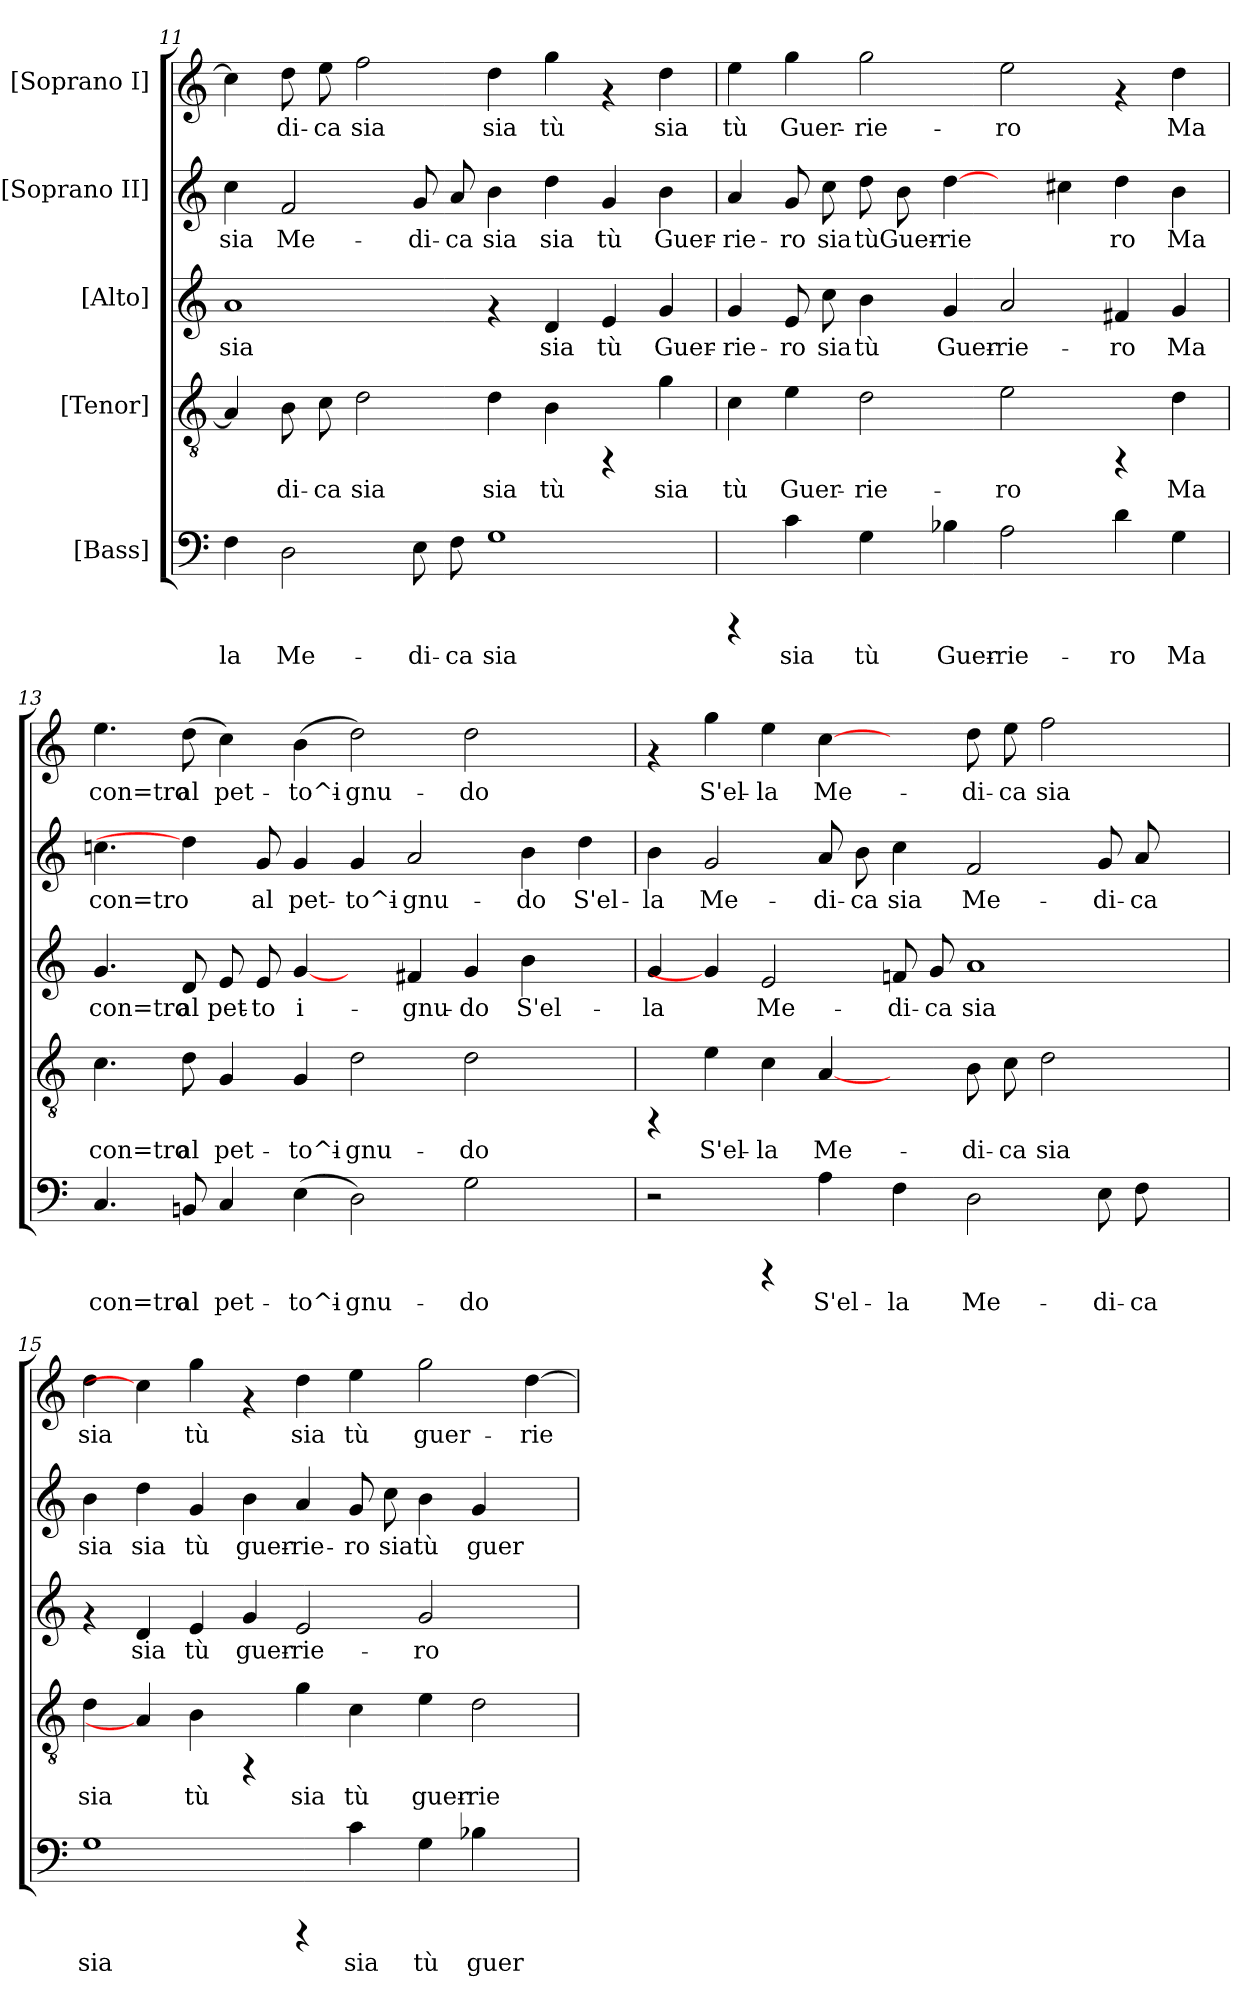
**kern	**text	**kern	**text	**kern	**text	**kern	**text	**kern	**text
*part5	*part5	*part4	*part4	*part3	*part3	*part2	*part2	*part1	*part1
*staff5	*staff5	*staff4	*staff4	*staff3	*staff3	*staff2	*staff2	*staff1	*staff1
*I"[Bass]	*	*I"[Tenor]	*	*I"[Alto]	*	*I"[Soprano II]	*	*I"[Soprano I]	*
*clefF4	*	*clefGv2	*	*clefG2	*	*clefG2	*	*clefG2	*
*k[]	*	*k[]	*	*k[]	*	*k[]	*	*k[]	*
*C:	*	*C:	*	*C:	*	*C:	*	*C:	*
=11	=11	=11	=11	=11	=11	=11	=11	=11	=11
!	!LO:LY:b:cj	!	!LO:LY:b:cj	!	!LO:LY:b:cj	!	!LO:LY:b:cj	!	!LO:LY:b:cj
4F\	-la	4A/]	--	1a	sia	4cc\	sia	4cc\]	--
!	!LO:LY:b:cj	!	!LO:LY:b:cj	!	!	!	!LO:LY:b:cj	!	!LO:LY:b:cj
2D\	Me-	8B\	-di-	.	.	2f/	Me-	8dd\	-di-
!	!	!	!LO:LY:b:cj	!	!	!	!	!	!LO:LY:b:cj
.	.	8c\	-ca	.	.	.	.	8ee\	-ca
!	!	!	!LO:LY:b:cj	!	!	!	!	!	!LO:LY:b:cj
.	.	2d\	sia	.	.	.	.	2ff\	sia
!	!LO:LY:b:cj	!	!	!	!	!	!LO:LY:b:cj	!	!
8E\	-di-	.	.	.	.	8g/	-di-	.	.
!	!LO:LY:b:cj	!	!	!	!	!	!LO:LY:b:cj	!	!
8F\	-ca	.	.	.	.	8a/	-ca	.	.
!	!LO:LY:b:cj	!	!LO:LY:b:cj	!	!	!	!LO:LY:b:cj	!	!LO:LY:b:cj
1G	sia	4d\	sia	4rf	.	4b\	sia	4dd\	sia
!	!	!	!LO:LY:b:cj	!	!LO:LY:b:cj	!	!LO:LY:b:cj	!	!LO:LY:b:cj
.	.	4B\	tù	4d/	sia	4dd\	sia	4gg\	tù
!	!	!	!	!	!LO:LY:b:cj	!	!LO:LY:b:cj	!	!
.	.	4rFF	.	4e/	tù	4g/	tù	4rf	.
!	!	!	!LO:LY:b:cj	!	!LO:LY:b:cj	!	!LO:LY:b:cj	!	!LO:LY:b:cj
.	.	4g\	sia	4g/	Guer-	4b\	Guer-	4dd\	sia
!!LO:PB:g=z
=12	=12	=12	=12	=12	=12	=12	=12	=12	=12
!	!	!	!LO:LY:b:cj	!	!LO:LY:b:cj	!	!LO:LY:b:cj	!	!LO:LY:b:cj
4rCCC	.	4c\	tù	4g/	-rie-	4a/	-rie-	4ee\	tù
!	!LO:LY:b:cj	!	!LO:LY:b:cj	!	!LO:LY:b:cj	!	!LO:LY:b:cj	!	!LO:LY:b:cj
4c\	sia	4e\	Guer-	8e/	-ro	8g/	-ro	4gg\	Guer-
!	!	!	!	!	!LO:LY:b:cj	!	!LO:LY:b:cj	!	!
.	.	.	.	8cc\	sia	8cc\	sia	.	.
!	!LO:LY:b:cj	!	!LO:LY:b:cj	!	!LO:LY:b:cj	!	!LO:LY:b:cj	!	!LO:LY:b:cj
4G\	tù	2d\	-rie-	4b\	tù	8dd\	tù	2gg\	-rie-
!	!	!	!	!	!	!	!LO:LY:b:cj	!	!
.	.	.	.	.	.	8b\	Guer-	.	.
!	!LO:LY:b:cj	!	!	!	!LO:LY:b:cj	!	!LO:LY:b:cj	!	!
4B-X\	Guer-	.	.	4g/	Guer-	[4dd\	-rie-	.	.
!	!LO:LY:b:cj	!	!LO:LY:b:cj	!	!LO:LY:b:cj	!	!	!	!LO:LY:b:cj
2A\	-rie-	2e\	-ro	2a/	-rie-	4ryy	.	2ee\	-ro
!	!	!	!	!	!	!	!LO:LY:b:cj	!	!
.	.	.	.	.	.	4cc#X\	--	.	.
!	!LO:LY:b:cj	!	!	!	!LO:LY:b:cj	!	!LO:LY:b:cj	!	!
4d\	-ro	4rFF	.	4f#X/	-ro	4dd\	-ro	4rf	.
!	!LO:LY:b:cj	!	!LO:LY:b:cj	!	!LO:LY:b:cj	!	!LO:LY:b:cj	!	!LO:LY:b:cj
4G\	Ma	4d\	Ma	4g/	Ma	4b\	Ma	4dd\	Ma
=13	=13	=13	=13	=13	=13	=13	=13	=13	=13
!	!LO:LY:b:cj	!	!LO:LY:b:cj	!	!LO:LY:b:cj	!	!LO:LY:b:cj	!	!LO:LY:b:cj
4.C/	con=tro	4.c\	con=tro	4.g/	con=tro	4.ccn\	con=tro	4.ee\	con=tro
!	!LO:LY:b:cj	!	!LO:LY:b:cj	!	!LO:LY:b:cj	!	!	!	!LO:LY:b:cj
8BBn/	al	8d\	al	8d/	al	4dd\]	.	(<8dd\	al
!	!LO:LY:b:cj	!	!LO:LY:b:cj	!	!LO:LY:b:cj	!	!	!	!LO:LY:b:cj
4C/	pet-	4G/	pet-	8e/	pet-	.	.	4cc\)	pet-
!	!	!	!	!	!LO:LY:b:cj	!	!LO:LY:b:cj	!	!
.	.	.	.	8e/	-to	8g/	al	.	.
!	!LO:LY:b:cj	!	!LO:LY:b:cj	!	!LO:LY:b:cj	!	!LO:LY:b:cj	!	!LO:LY:b:cj
(<4E\	-to^i-	4G/	-to^i-	[4g/	i-	4g/	pet-	(<4b\	-to^i-
!	!LO:LY:b:cj	!	!LO:LY:b:cj	!	!	!	!LO:LY:b:cj	!	!LO:LY:b:cj
2D\)	-gnu-	2d\	-gnu-	4ryy	.	4g/	-to^i-	2dd\)	-gnu-
!	!	!	!	!	!LO:LY:b:cj	!	!LO:LY:b:cj	!	!
.	.	.	.	4f#X/	-gnu-	2a/	-gnu-	.	.
!	!LO:LY:b:cj	!	!LO:LY:b:cj	!	!LO:LY:b:cj	!	!	!	!LO:LY:b:cj
2G\	-do	2d\	-do	4g/	-do	.	.	2dd\	-do
!	!	!	!	!	!LO:LY:b:cj	!	!LO:LY:b:cj	!	!
.	.	.	.	4b\	S'el-	4b\	-do	.	.
!	!	!	!	!	!	!	!LO:LY:b:cj	!	!
4ryy	.	4ryy	.	4ryy	.	4dd\	S'el-	4ryy	.
=14	=14	=14	=14	=14	=14	=14	=14	=14	=14
!	!	!	!	!	!LO:LY:b:cj	!	!LO:LY:b:cj	!	!
2r	.	4rFF	.	4g/	-la	4b\	-la	4rf	.
!	!	!	!LO:LY:b:cj	!	!	!	!LO:LY:b:cj	!	!LO:LY:b:cj
.	.	4e\	S'el-	4g/]	.	2g/	Me-	4gg\	S'el-
!	!	!	!LO:LY:b:cj	!	!LO:LY:b:cj	!	!	!	!LO:LY:b:cj
4rCCC	.	4c\	-la	2e/	Me-	.	.	4ee\	-la
!	!LO:LY:b:cj	!	!LO:LY:b:cj	!	!	!	!LO:LY:b:cj	!	!LO:LY:b:cj
4A\	S'el-	[4A/	Me-	.	.	8a/	-di-	[4cc\	Me-
!	!	!	!	!	!	!	!LO:LY:b:cj	!	!
.	.	.	.	.	.	8b\	-ca	.	.
!	!LO:LY:b:cj	!	!	!	!LO:LY:b:cj	!	!LO:LY:b:cj	!	!
4F\	-la	4ryy	.	8fn/	-di-	4cc\	sia	4ryy	.
!	!	!	!	!	!LO:LY:b:cj	!	!	!	!
.	.	.	.	8g/	-ca	.	.	.	.
!	!LO:LY:b:cj	!	!LO:LY:b:cj	!	!LO:LY:b:cj	!	!LO:LY:b:cj	!	!LO:LY:b:cj
2D\	Me-	8B\	-di-	1a	sia	2f/	Me-	8dd\	-di-
!	!	!	!LO:LY:b:cj	!	!	!	!	!	!LO:LY:b:cj
.	.	8c\	-ca	.	.	.	.	8ee\	-ca
!	!	!	!LO:LY:b:cj	!	!	!	!	!	!LO:LY:b:cj
.	.	2d\	sia	.	.	.	.	2ff\	sia
!	!LO:LY:b:cj	!	!	!	!	!	!LO:LY:b:cj	!	!
8E\	-di-	.	.	.	.	8g/	-di-	.	.
!	!LO:LY:b:cj	!	!	!	!	!	!LO:LY:b:cj	!	!
8F\	-ca	.	.	.	.	8a/	-ca	.	.
4ryy	.	4ryy	.	.	.	4ryy	.	4ryy	.
!!LO:PB:g=z
=15	=15	=15	=15	=15	=15	=15	=15	=15	=15
!	!LO:LY:b:cj	!	!LO:LY:b:cj	!	!	!	!LO:LY:b:cj	!	!LO:LY:b:cj
1G	sia	4d\	sia	4rf	.	4b\	sia	4dd\	sia
!	!	!	!	!	!LO:LY:b:cj	!	!LO:LY:b:cj	!	!
.	.	4A/]	.	4d/	sia	4dd\	sia	4cc\]	.
!	!	!	!LO:LY:b:cj	!	!LO:LY:b:cj	!	!LO:LY:b:cj	!	!LO:LY:b:cj
.	.	4B\	tù	4e/	tù	4g/	tù	4gg\	tù
!	!	!	!	!	!LO:LY:b:cj	!	!LO:LY:b:cj	!	!
.	.	4rFF	.	4g/	guer-	4b\	guer-	4rf	.
!	!	!	!LO:LY:b:cj	!	!LO:LY:b:cj	!	!LO:LY:b:cj	!	!LO:LY:b:cj
4rCCC	.	4g\	sia	2e/	-rie-	4a/	-rie-	4dd\	sia
!	!LO:LY:b:cj	!	!LO:LY:b:cj	!	!	!	!LO:LY:b:cj	!	!LO:LY:b:cj
4c\	sia	4c\	tù	.	.	8g/	-ro	4ee\	tù
!	!	!	!	!	!	!	!LO:LY:b:cj	!	!
.	.	.	.	.	.	8cc\	sia	.	.
!	!LO:LY:b:cj	!	!LO:LY:b:cj	!	!LO:LY:b:cj	!	!LO:LY:b:cj	!	!LO:LY:b:cj
4G\	tù	4e\	guer-	2g/	-ro	4b\	tù	2gg\	guer-
!	!LO:LY:b:cj	!	!LO:LY:b:cj	!	!	!	!LO:LY:b:cj	!	!
4B-X\	guer-	2d\	-rie-	.	.	4g/	guer-	.	.
!	!	!	!	!	!	!	!	!	!LO:LY:b:cj
4ryy	.	.	.	4ryy	.	4ryy	.	[>4dd\	-rie-
=	=	=	=	=	=	=	=	=	=
*-	*-	*-	*-	*-	*-	*-	*-	*-	*-
